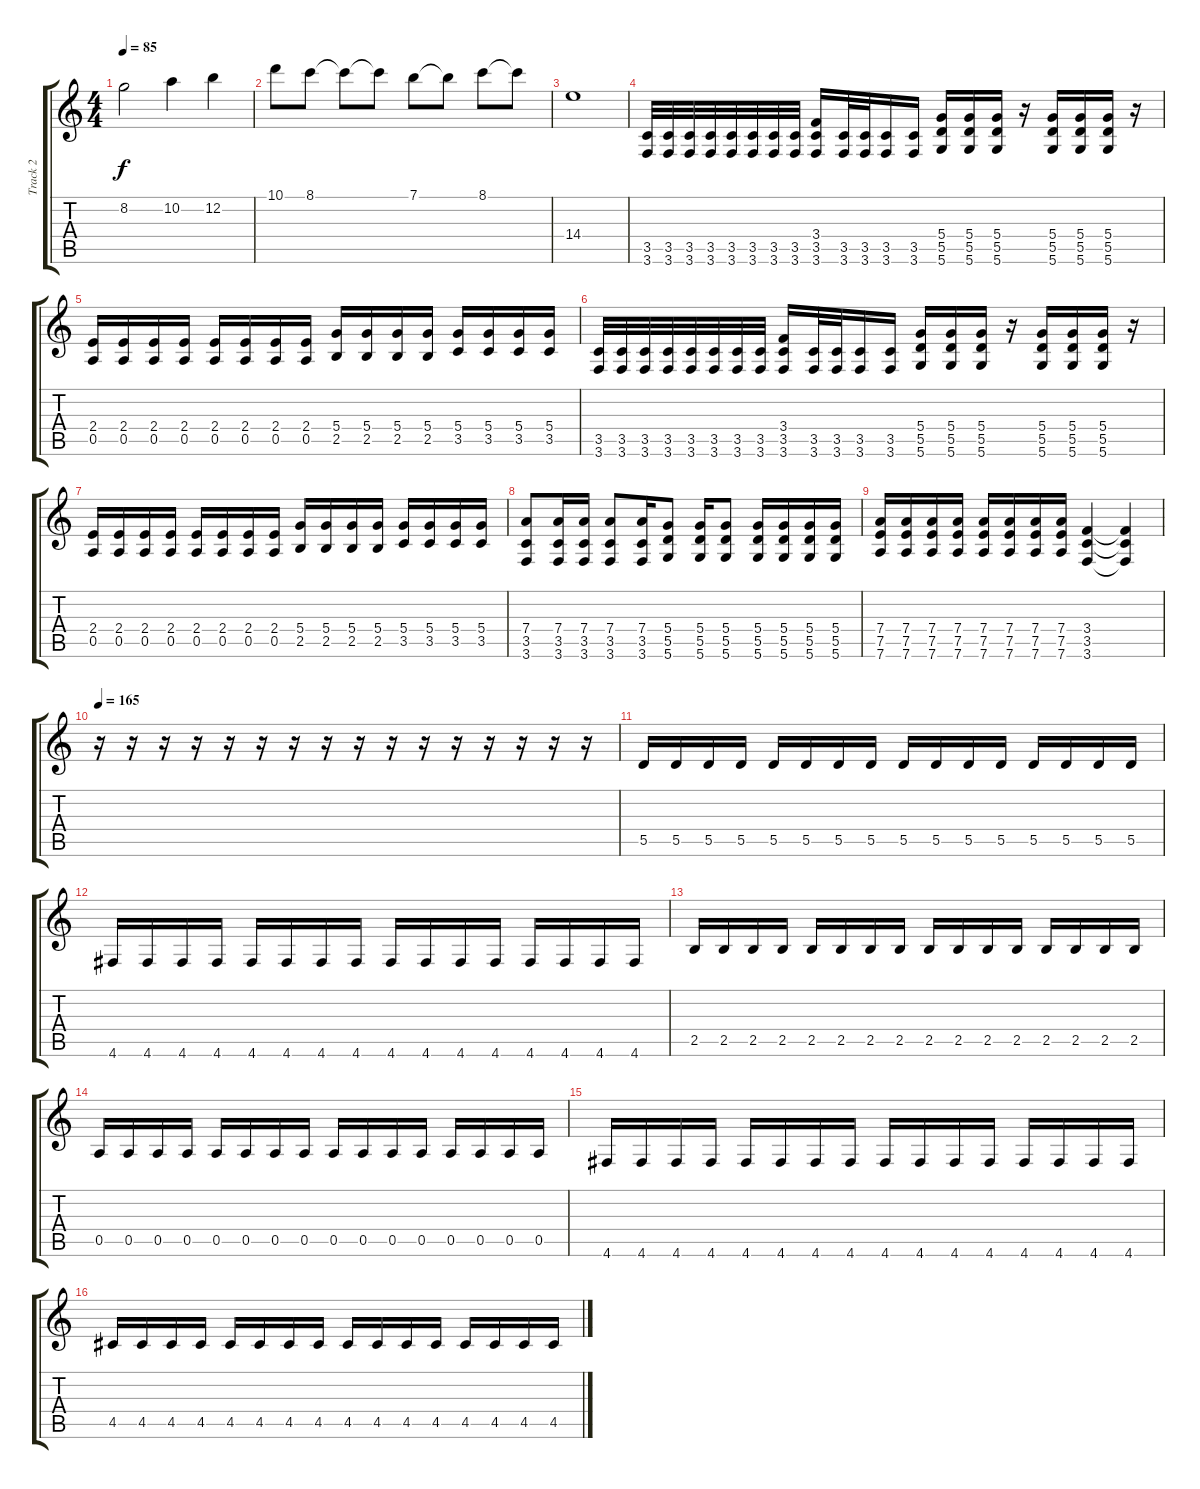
\track ("Track 2" "Track 2") {instrument distortionguitar}
\staff {score tabs}
\tuning (E4 B3 G3 D3 A2 D2) {hide}
\ts (4 4)
\tempo 85
\clef g2
\ks c
8.2.2{dy f} 10.2.4 12.2.4 |
10.1.8 8.1.8 8.1{t}.8 8.1{t}.8 7.1.8 7.1{t}.8 8.1.8 8.1{t}.8 |
14.4.1 |
(3.5 3.6).32 (3.5 3.6).32 (3.5 3.6).32 (3.5 3.6).32 (3.5 3.6).32 (3.5 3.6).32 (3.5 3.6).32 (3.5 3.6).32 (3.4 3.5 3.6).16 (3.5 3.6).32 (3.5 3.6).32 (3.5 3.6).16 (3.5 3.6).16 (5.4 5.5 5.6).16 (5.4 5.5 5.6).16 (5.4 5.5 5.6).16 r.16 (5.4 5.5 5.6).16 (5.4 5.5 5.6).16 (5.4 5.5 5.6).16 r.16 |
(2.4 0.5).16 (2.4 0.5).16 (2.4 0.5).16 (2.4 0.5).16 (2.4 0.5).16 (2.4 0.5).16 (2.4 0.5).16 (2.4 0.5).16 (5.4 2.5).16 (5.4 2.5).16 (5.4 2.5).16 (5.4 2.5).16 (5.4 3.5).16 (5.4 3.5).16 (5.4 3.5).16 (5.4 3.5).16 |
(3.5 3.6).32 (3.5 3.6).32 (3.5 3.6).32 (3.5 3.6).32 (3.5 3.6).32 (3.5 3.6).32 (3.5 3.6).32 (3.5 3.6).32 (3.4 3.5 3.6).16 (3.5 3.6).32 (3.5 3.6).32 (3.5 3.6).16 (3.5 3.6).16 (5.4 5.5 5.6).16 (5.4 5.5 5.6).16 (5.4 5.5 5.6).16 r.16 (5.4 5.5 5.6).16 (5.4 5.5 5.6).16 (5.4 5.5 5.6).16 r.16 |
(2.4 0.5).16 (2.4 0.5).16 (2.4 0.5).16 (2.4 0.5).16 (2.4 0.5).16 (2.4 0.5).16 (2.4 0.5).16 (2.4 0.5).16 (5.4 2.5).16 (5.4 2.5).16 (5.4 2.5).16 (5.4 2.5).16 (5.4 3.5).16 (5.4 3.5).16 (5.4 3.5).16 (5.4 3.5).16 |
(7.4 3.5 3.6).8 (7.4 3.5 3.6).16 (7.4 3.5 3.6).16 (7.4 3.5 3.6).8 (7.4 3.5 3.6).16 (5.4 5.5 5.6).8 (5.4 5.5 5.6).16 (5.4 5.5 5.6).8 (5.4 5.5 5.6).16 (5.4 5.5 5.6).16 (5.4 5.5 5.6).16 (5.4 5.5 5.6).16 |
(7.4 7.5 7.6).16 (7.4 7.5 7.6).16 (7.4 7.5 7.6).16 (7.4 7.5 7.6).16 (7.4 7.5 7.6).16 (7.4 7.5 7.6).16 (7.4 7.5 7.6).16 (7.4 7.5 7.6).16 (3.4 3.5 3.6).4 (3.4{t} 3.5{t} 3.6{t}).4 |
\tempo 165
r.16 r.16 r.16 r.16 r.16 r.16 r.16 r.16 r.16 r.16 r.16 r.16 r.16 r.16 r.16 r.16 |
5.5.16 5.5.16 5.5.16 5.5.16 5.5.16 5.5.16 5.5.16 5.5.16 5.5.16 5.5.16 5.5.16 5.5.16 5.5.16 5.5.16 5.5.16 5.5.16 |
4.6.16 4.6.16 4.6.16 4.6.16 4.6.16 4.6.16 4.6.16 4.6.16 4.6.16 4.6.16 4.6.16 4.6.16 4.6.16 4.6.16 4.6.16 4.6.16 |
2.5.16 2.5.16 2.5.16 2.5.16 2.5.16 2.5.16 2.5.16 2.5.16 2.5.16 2.5.16 2.5.16 2.5.16 2.5.16 2.5.16 2.5.16 2.5.16 |
0.5.16 0.5.16 0.5.16 0.5.16 0.5.16 0.5.16 0.5.16 0.5.16 0.5.16 0.5.16 0.5.16 0.5.16 0.5.16 0.5.16 0.5.16 0.5.16 |
4.6.16 4.6.16 4.6.16 4.6.16 4.6.16 4.6.16 4.6.16 4.6.16 4.6.16 4.6.16 4.6.16 4.6.16 4.6.16 4.6.16 4.6.16 4.6.16 |
4.5.16 4.5.16 4.5.16 4.5.16 4.5.16 4.5.16 4.5.16 4.5.16 4.5.16 4.5.16 4.5.16 4.5.16 4.5.16 4.5.16 4.5.16 4.5.16
